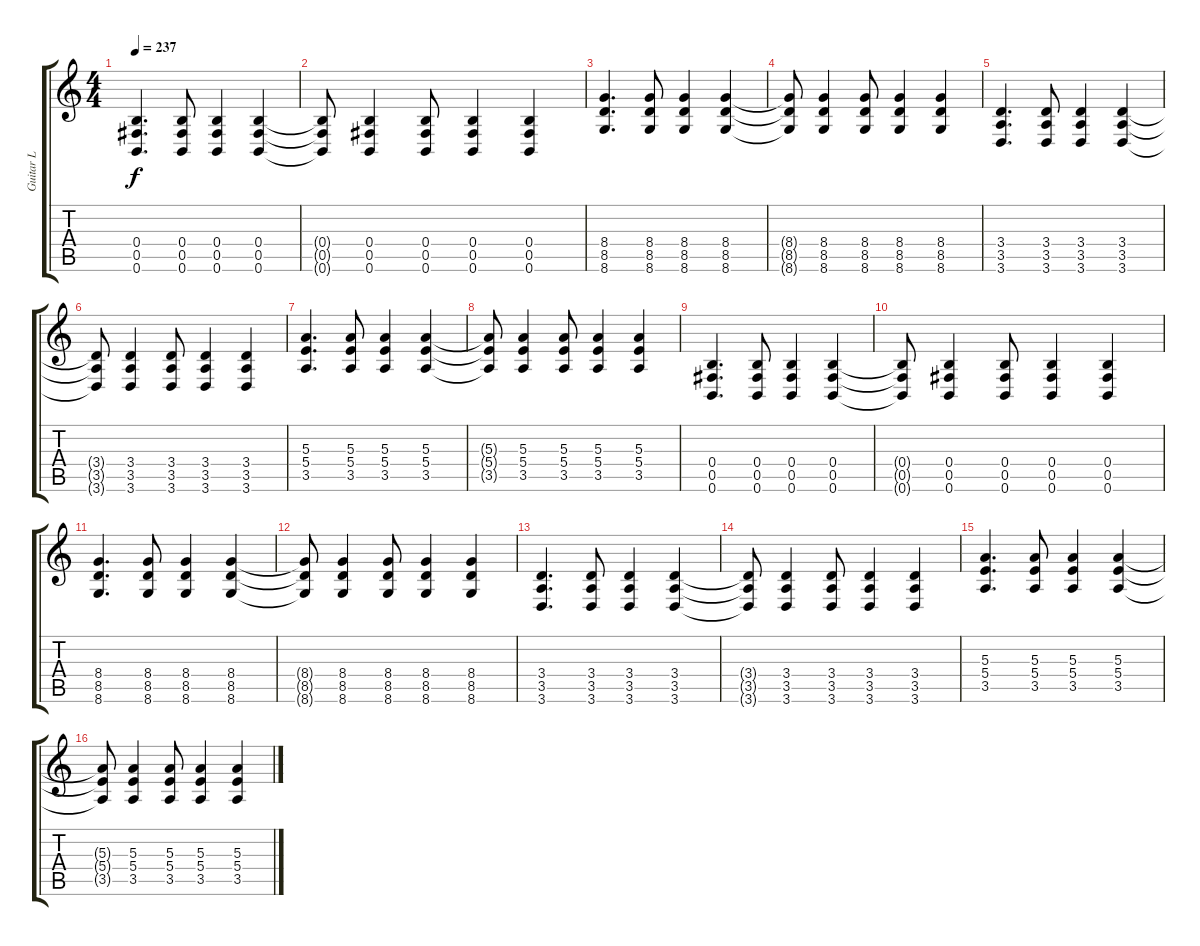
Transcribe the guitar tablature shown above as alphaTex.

\track ("Guitar L" "Guitar L") {instrument distortionguitar}
\staff {score tabs}
\tuning (Db4 Ab3 E3 B2 Gb2 B1) {hide}
\ts (4 4)
\tempo 237
\clef g2
\ks c
(0.4 0.5 0.6).4{d dy f} (0.4 0.5 0.6).8 (0.4 0.5 0.6).4 (0.4 0.5 0.6).4 |
(0.4{t} 0.5{t} 0.6{t}).8 (0.4 0.5 0.6).4 (0.4 0.5 0.6).8 (0.4 0.5 0.6).4 (0.4 0.5 0.6).4 |
(8.4 8.5 8.6).4{d} (8.4 8.5 8.6).8 (8.4 8.5 8.6).4 (8.4 8.5 8.6).4 |
(8.4{t} 8.5{t} 8.6{t}).8 (8.4 8.5 8.6).4 (8.4 8.5 8.6).8 (8.4 8.5 8.6).4 (8.4 8.5 8.6).4 |
(3.4 3.5 3.6).4{d} (3.4 3.5 3.6).8 (3.4 3.5 3.6).4 (3.4 3.5 3.6).4 |
(3.4{t} 3.5{t} 3.6{t}).8 (3.4 3.5 3.6).4 (3.4 3.5 3.6).8 (3.4 3.5 3.6).4 (3.4 3.5 3.6).4 |
(5.3 5.4 3.5).4{d} (5.3 5.4 3.5).8 (5.3 5.4 3.5).4 (5.3 5.4 3.5).4 |
(5.3{t} 5.4{t} 3.5{t}).8 (5.3 5.4 3.5).4 (5.3 5.4 3.5).8 (5.3 5.4 3.5).4 (5.3 5.4 3.5).4 |
(0.4 0.5 0.6).4{d} (0.4 0.5 0.6).8 (0.4 0.5 0.6).4 (0.4 0.5 0.6).4 |
(0.4{t} 0.5{t} 0.6{t}).8 (0.4 0.5 0.6).4 (0.4 0.5 0.6).8 (0.4 0.5 0.6).4 (0.4 0.5 0.6).4 |
(8.4 8.5 8.6).4{d} (8.4 8.5 8.6).8 (8.4 8.5 8.6).4 (8.4 8.5 8.6).4 |
(8.4{t} 8.5{t} 8.6{t}).8 (8.4 8.5 8.6).4 (8.4 8.5 8.6).8 (8.4 8.5 8.6).4 (8.4 8.5 8.6).4 |
(3.4 3.5 3.6).4{d} (3.4 3.5 3.6).8 (3.4 3.5 3.6).4 (3.4 3.5 3.6).4 |
(3.4{t} 3.5{t} 3.6{t}).8 (3.4 3.5 3.6).4 (3.4 3.5 3.6).8 (3.4 3.5 3.6).4 (3.4 3.5 3.6).4 |
(5.3 5.4 3.5).4{d} (5.3 5.4 3.5).8 (5.3 5.4 3.5).4 (5.3 5.4 3.5).4 |
(5.3{t} 5.4{t} 3.5{t}).8 (5.3 5.4 3.5).4 (5.3 5.4 3.5).8 (5.3 5.4 3.5).4 (5.3 5.4 3.5).4
